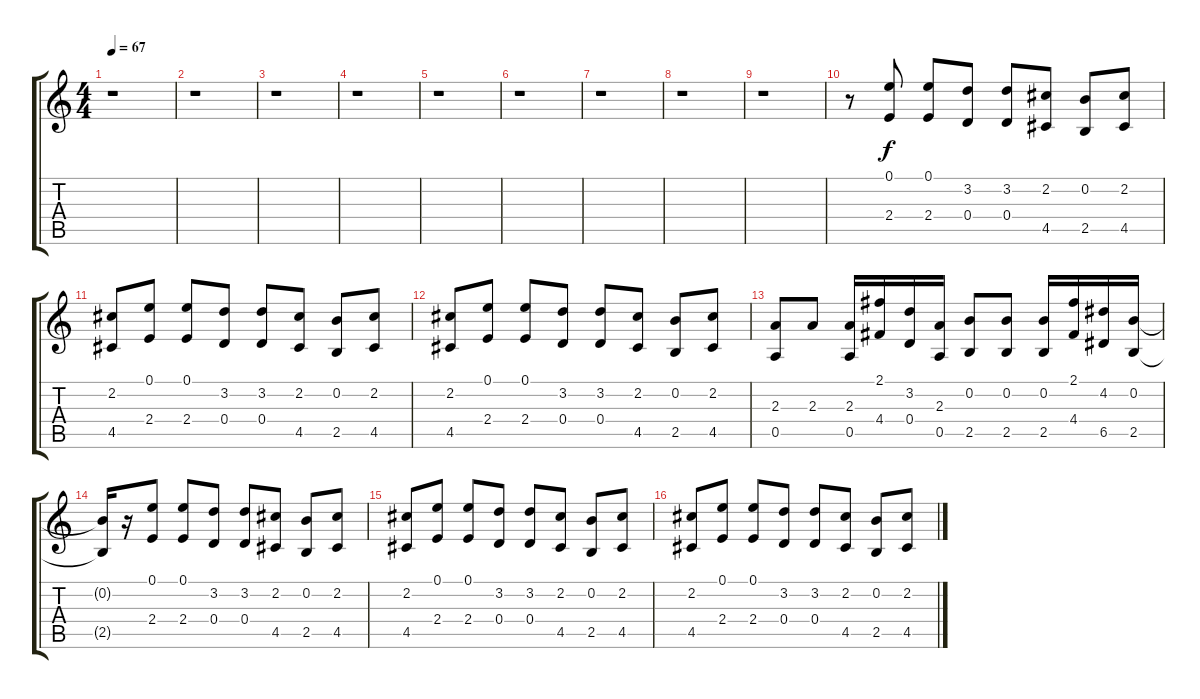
\track "" {instrument electricbassfinger}
\staff {score tabs}
\tuning (E4 B3 G3 D3 A2 E2) {hide}
\ts (4 4)
\tempo 67
\clef g2
\ks c
r.1{dy f instrument electricbassfinger} |
r.1 |
r.1 |
r.1 |
r.1 |
r.1 |
r.1 |
r.1 |
r.1 |
r.8 (0.1 2.4).8 (0.1 2.4).8 (3.2 0.4).8 (3.2 0.4).8 (2.2 4.5).8 (0.2 2.5).8 (2.2 4.5).8 |
(2.2 4.5).8 (0.1 2.4).8 (0.1 2.4).8 (3.2 0.4).8 (3.2 0.4).8 (2.2 4.5).8 (0.2 2.5).8 (2.2 4.5).8 |
(2.2 4.5).8 (0.1 2.4).8 (0.1 2.4).8 (3.2 0.4).8 (3.2 0.4).8 (2.2 4.5).8 (0.2 2.5).8 (2.2 4.5).8 |
(2.3 0.5).8 2.3.8 (2.3 0.5).16 (2.1 4.4).16 (3.2 0.4).16 (2.3 0.5).16 (0.2 2.5).8 (0.2 2.5).8 (0.2 2.5).16 (2.1 4.4).16 (4.2 6.5).16 (0.2 2.5).16 |
(0.2{t} 2.5{t}).16 r.16 (0.1 2.4).8 (0.1 2.4).8 (3.2 0.4).8 (3.2 0.4).8 (2.2 4.5).8 (0.2 2.5).8 (2.2 4.5).8 |
(2.2 4.5).8 (0.1 2.4).8 (0.1 2.4).8 (3.2 0.4).8 (3.2 0.4).8 (2.2 4.5).8 (0.2 2.5).8 (2.2 4.5).8 |
(2.2 4.5).8 (0.1 2.4).8 (0.1 2.4).8 (3.2 0.4).8 (3.2 0.4).8 (2.2 4.5).8 (0.2 2.5).8 (2.2 4.5).8
